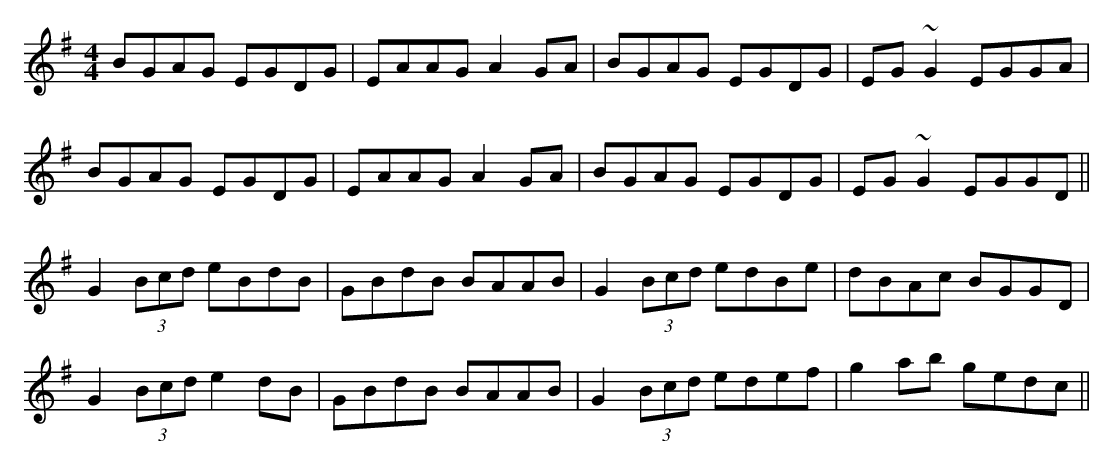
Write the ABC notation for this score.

X:1
M:4/4
K:G
BGAG EGDG|EAAG A2GA|BGAG EGDG|EG ~G2 EGGA|
BGAG EGDG|EAAG A2GA|BGAG EGDG|EG ~G2 EGGD||
G2 (3Bcd eBdB|GBdB BAAB|G2 (3Bcd edBe|dBAc BGGD|
G2 (3Bcd e2dB|GBdB BAAB|G2 (3Bcd edef|g2ab gedc||
